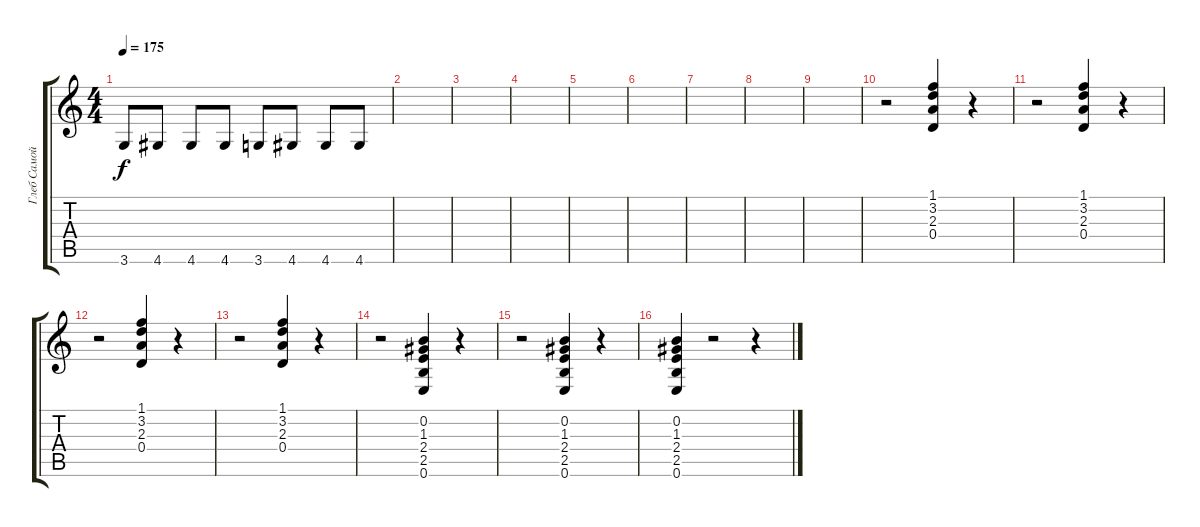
\track ("Глеб Самойлов" "Глеб Самой") {instrument distortionguitar}
\staff {score tabs}
\tuning (E4 B3 G3 D3 A2 E2) {hide}
\ts (4 4)
\tempo 175
\clef g2
\ks c
3.6.8{dy f} 4.6.8 4.6.8 4.6.8 3.6.8 4.6.8 4.6.8 4.6.8 |
|
|
|
|
|
|
|
|
r.2 (1.1 3.2 2.3 0.4).4 r.4 |
r.2 (1.1 3.2 2.3 0.4).4 r.4 |
r.2 (1.1 3.2 2.3 0.4).4 r.4 |
r.2 (1.1 3.2 2.3 0.4).4 r.4 |
r.2 (0.2 1.3 2.4 2.5 0.6).4 r.4 |
r.2 (0.2 1.3 2.4 2.5 0.6).4 r.4 |
(0.2 1.3 2.4 2.5 0.6).4 r.2 r.4
